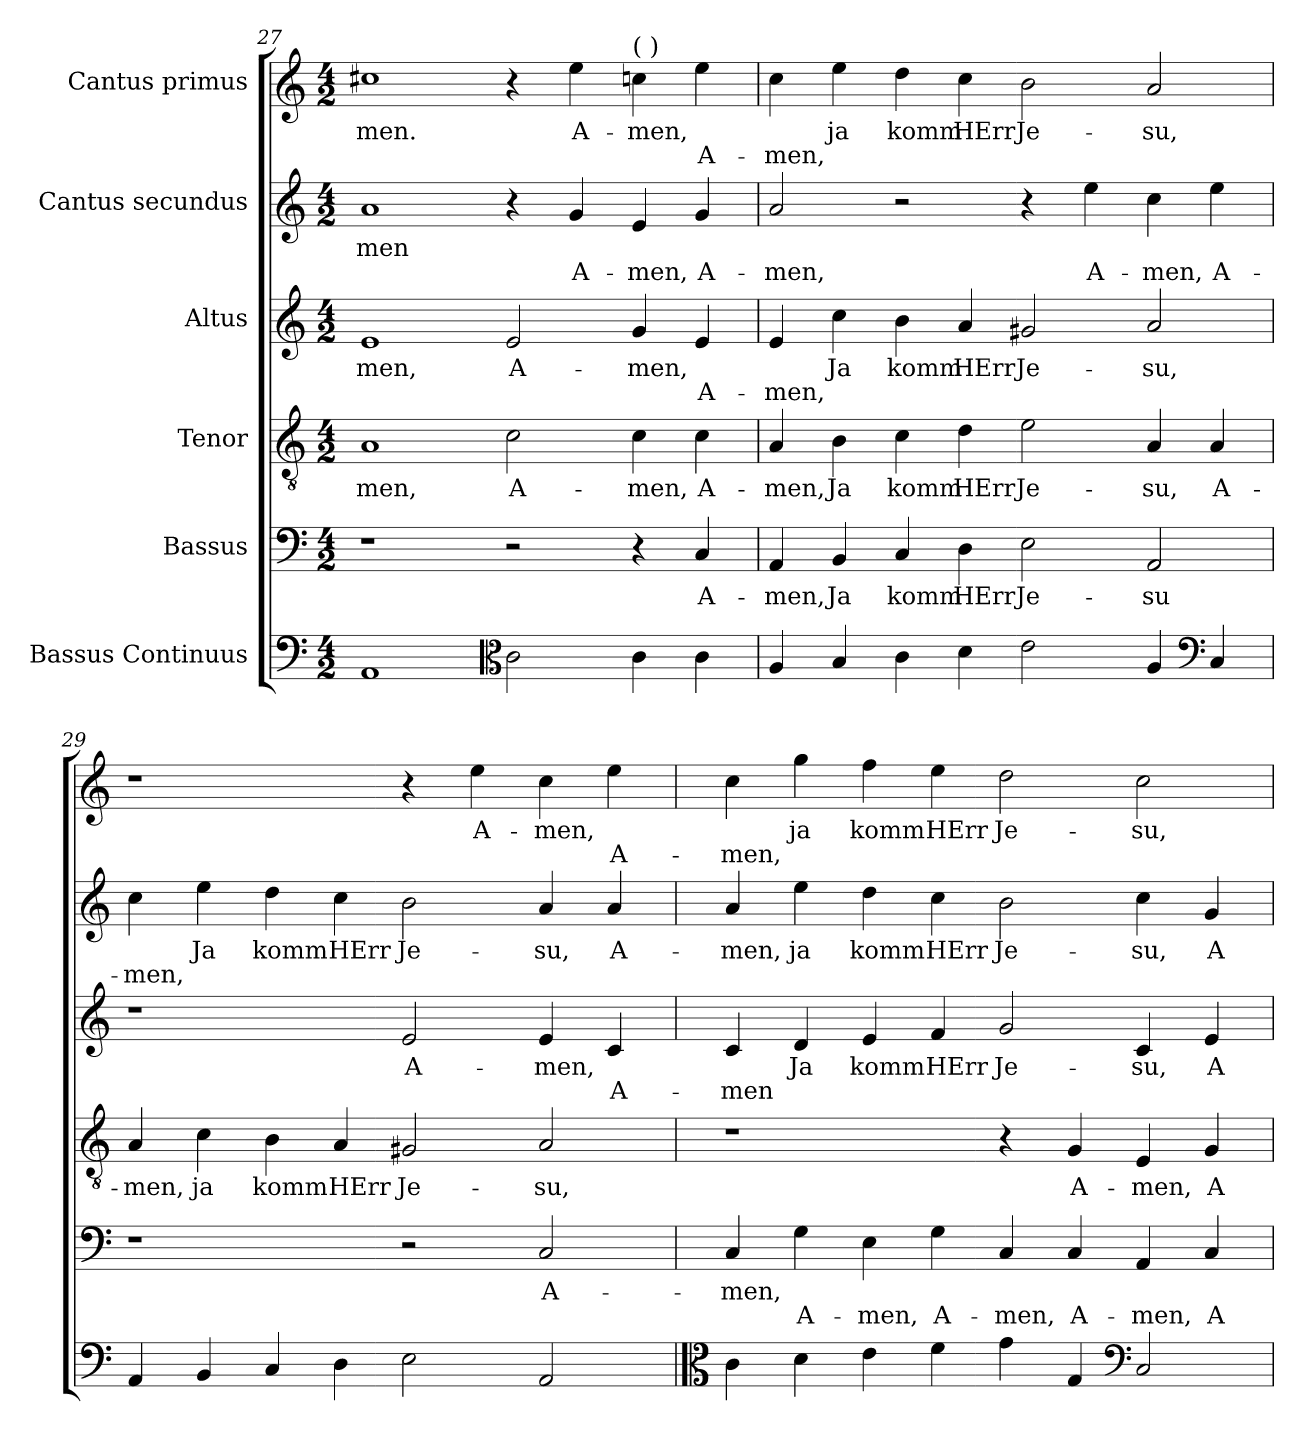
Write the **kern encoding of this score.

**kern	**kern	**text	**text	**kern	**text	**kern	**text	**text	**kern	**text	**text	**kern	**text	**text
*part6	*part5	*part5	*part5	*part4	*part4	*part3	*part3	*part3	*part2	*part2	*part2	*part1	*part1	*part1
*staff6	*staff5	*staff5	*staff5	*staff4	*staff4	*staff3	*staff3	*staff3	*staff2	*staff2	*staff2	*staff1	*staff1	*staff1
*I"Bassus Continuus	*I"Bassus	*	*	*I"Tenor	*	*I"Altus	*	*	*I"Cantus secundus	*	*	*I"Cantus primus	*	*
!!LO:LB:g=z
*clefF4	*clefF4	*	*	*clefGv2	*	*clefG2	*	*	*clefG2	*	*	*clefG2	*	*
*ITrd7c12	*	*	*	*	*	*	*	*	*	*	*	*	*	*
*k[]	*k[]	*	*	*k[]	*	*k[]	*	*	*k[]	*	*	*k[]	*	*
*C:	*C:	*	*	*C:	*	*C:	*	*	*C:	*	*	*C:	*	*
*M4/2	*M4/2	*	*	*M4/2	*	*M4/2	*	*	*M4/2	*	*	*M4/2	*	*
=27	=27	=27	=27	=27	=27	=27	=27	=27	=27	=27	=27	=27	=27	=27
!	!	!	!	!	!LO:LY:b	!	!LO:LY:b	!	!	!LO:LY:b	!	!	!LO:LY:b	!
1AAA	1r	.	.	1A	men,	1e	-men,	.	1a	men	.	1cc#X	-men.	.
*clefC3	*	*	*	*	*	*	*	*	*	*	*	*	*	*
!	!	!	!	!	!LO:LY:b	!	!LO:LY:b	!	!	!	!	!	!	!
2C	2r	.	.	2c	A-	2e	A-	.	4r	.	.	4r	.	.
!	!	!	!	!	!	!	!	!	!	!	!LO:LY:b	!	!LO:LY:b	!
.	.	.	.	.	.	.	.	.	4g	.	A-	4ee	A-	.
!	!	!	!	!	!	!	!	!	!	!	!	!LO:TX:a:t=(  )	!	!
!	!	!	!	!	!LO:LY:b	!	!LO:LY:b	!	!	!	!LO:LY:b	!	!LO:LY:b	!
4C	4r	.	.	4c	-men,	4g	-men,	.	4e	.	-men,	4cc	-men,	.
!	!	!LO:LY:b	!	!	!LO:LY:b	!	!	!LO:LY:b	!	!	!LO:LY:b	!	!	!LO:LY:b
4C	4C	A-	.	4c	A-	4e	.	A-	4g	.	A-	4ee	.	A-
=28	=28	=28	=28	=28	=28	=28	=28	=28	=28	=28	=28	=28	=28	=28
!	!	!LO:LY:b	!	!	!LO:LY:b	!	!	!LO:LY:b	!	!	!LO:LY:b	!	!	!LO:LY:b
4AA	4AA	-men,	.	4A	-men,	4e	.	-men,	2a	.	-men,	4cc	.	-men,
!	!	!LO:LY:b	!	!	!LO:LY:b	!	!LO:LY:b	!	!	!	!	!	!LO:LY:b	!
4BB	4BB	Ja	.	4B	Ja	4cc	Ja	.	.	.	.	4ee	ja	.
!	!	!LO:LY:b	!	!	!LO:LY:b	!	!LO:LY:b	!	!	!	!	!	!LO:LY:b	!
4C	4C	komm	.	4c	komm	4b	komm	.	2r	.	.	4dd	komm	.
!	!	!LO:LY:b	!	!	!LO:LY:b	!	!LO:LY:b	!	!	!	!	!	!LO:LY:b	!
4D	4D	HErr	.	4d	HErr	4a	HErr	.	.	.	.	4cc	HErr	.
!	!	!LO:LY:b	!	!	!LO:LY:b	!	!LO:LY:b	!	!	!	!	!	!LO:LY:b	!
2E	2E	Je-	.	2e	Je-	2g#X	Je-	.	4r	.	.	2b	Je-	.
!	!	!	!	!	!	!	!	!	!	!	!LO:LY:b	!	!	!
.	.	.	.	.	.	.	.	.	4ee	.	A-	.	.	.
!	!	!LO:LY:b	!	!	!LO:LY:b	!	!LO:LY:b	!	!	!	!LO:LY:b	!	!LO:LY:b	!
4AA	2AA	-su	.	4A	-su,	2a	-su,	.	4cc	.	-men,	2a	-su,	.
*clefF4	*	*	*	*	*	*	*	*	*	*	*	*	*	*
!	!	!	!	!	!LO:LY:b	!	!	!	!	!	!LO:LY:b	!	!	!
4CC	.	.	.	4A	A-	.	.	.	4ee	.	A-	.	.	.
=29	=29	=29	=29	=29	=29	=29	=29	=29	=29	=29	=29	=29	=29	=29
!	!	!	!	!	!LO:LY:b	!	!	!	!	!	!LO:LY:b	!	!	!
4AAA	1r	.	.	4A	-men,	1r	.	.	4cc	.	-men,	1r	.	.
!	!	!	!	!	!LO:LY:b	!	!	!	!	!LO:LY:b	!	!	!	!
4BBB	.	.	.	4c	ja	.	.	.	4ee	Ja	.	.	.	.
!	!	!	!	!	!LO:LY:b	!	!	!	!	!LO:LY:b	!	!	!	!
4CC	.	.	.	4B	komm	.	.	.	4dd	komm	.	.	.	.
!	!	!	!	!	!LO:LY:b	!	!	!	!	!LO:LY:b	!	!	!	!
4DD	.	.	.	4A	HErr	.	.	.	4cc	HErr	.	.	.	.
!	!	!	!	!	!LO:LY:b	!	!LO:LY:b	!	!	!LO:LY:b	!	!	!	!
2EE	2r	.	.	2G#X	Je-	2e	A-	.	2b	Je-	.	4r	.	.
!	!	!	!	!	!	!	!	!	!	!	!	!	!LO:LY:b	!
.	.	.	.	.	.	.	.	.	.	.	.	4ee	A-	.
!	!	!LO:LY:b	!	!	!LO:LY:b	!	!LO:LY:b	!	!	!LO:LY:b	!	!	!LO:LY:b	!
2AAA	2C	A-	.	2A	-su,	4e	-men,	.	4a	-su,	.	4cc	-men,	.
!	!	!	!	!	!	!	!	!LO:LY:b	!	!LO:LY:b	!	!	!	!LO:LY:b
.	.	.	.	.	.	4c	.	A-	4a	A-	.	4ee	.	A-
!!LO:LB:g=z
=30	=30	=30	=30	=30	=30	=30	=30	=30	=30	=30	=30	=30	=30	=30
*clefC3	*	*	*	*	*	*	*	*	*	*	*	*	*	*
!	!	!LO:LY:b	!	!	!	!	!	!LO:LY:b	!	!LO:LY:b	!	!	!	!LO:LY:b
4C	4C	-men,	.	1r	.	4c	.	-men	4a	-men,	.	4cc	.	-men,
!	!	!	!LO:LY:b	!	!	!	!LO:LY:b	!	!	!LO:LY:b	!	!	!LO:LY:b	!
4D	4G	.	A-	.	.	4d	Ja	.	4ee	ja	.	4gg	ja	.
!	!	!	!LO:LY:b	!	!	!	!LO:LY:b	!	!	!LO:LY:b	!	!	!LO:LY:b	!
4E	4E	.	-men,	.	.	4e	komm	.	4dd	komm	.	4ff	komm	.
!	!	!	!LO:LY:b	!	!	!	!LO:LY:b	!	!	!LO:LY:b	!	!	!LO:LY:b	!
4F	4G	.	A-	.	.	4f	HErr	.	4cc	HErr	.	4ee	HErr	.
!	!	!	!LO:LY:b	!	!	!	!LO:LY:b	!	!	!LO:LY:b	!	!	!LO:LY:b	!
4G	4C	.	-men,	4r	.	2g	Je-	.	2b	Je-	.	2dd	Je-	.
!	!	!	!LO:LY:b	!	!LO:LY:b	!	!	!	!	!	!	!	!	!
4GG	4C	.	A-	4G	A-	.	.	.	.	.	.	.	.	.
*clefF4	*	*	*	*	*	*	*	*	*	*	*	*	*	*
!	!	!	!LO:LY:b	!	!LO:LY:b	!	!LO:LY:b	!	!	!LO:LY:b	!	!	!LO:LY:b	!
2CC	4AA	.	-men,	4E	-men,	4c	-su,	.	4cc	-su,	.	2cc	-su,	.
!	!	!	!LO:LY:b	!	!LO:LY:b	!	!LO:LY:b	!	!	!LO:LY:b	!	!	!	!
.	4C	.	A-	4G	A-	4e	A-	.	4g	A-	.	.	.	.
=	=	=	=	=	=	=	=	=	=	=	=	=	=	=
*-	*-	*-	*-	*-	*-	*-	*-	*-	*-	*-	*-	*-	*-	*-
